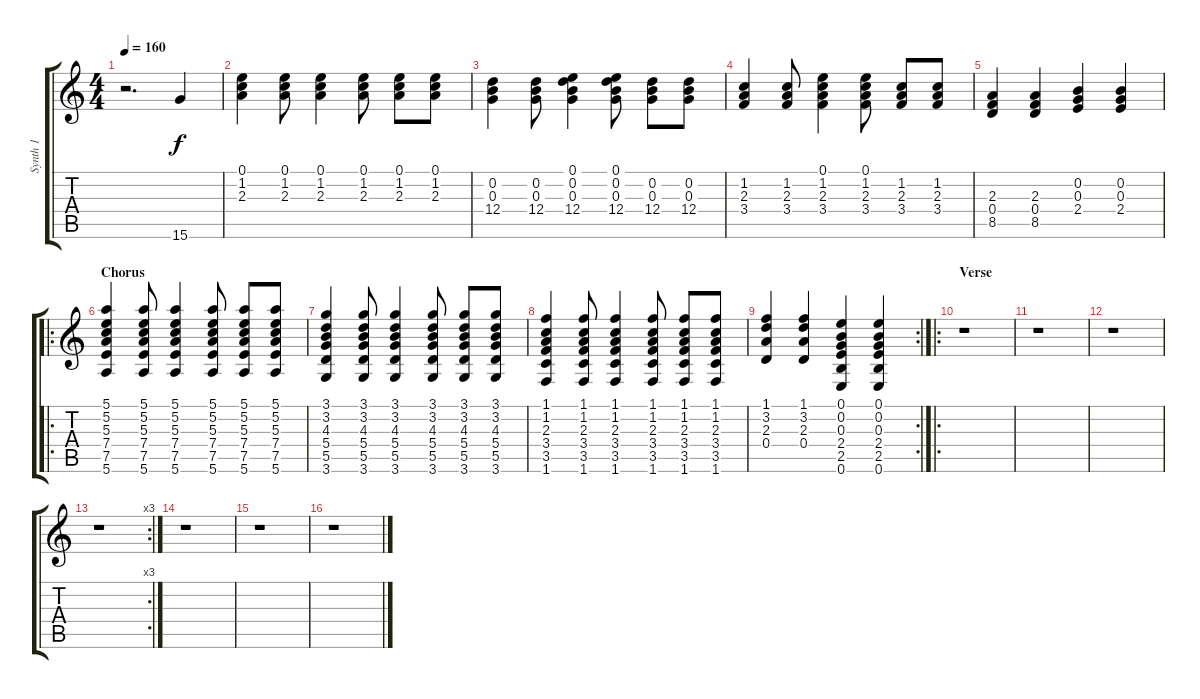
\track ("Synth 1" "Synth 1") {instrument acousticguitarsteel}
\staff {score tabs}
\tuning (E4 B3 G3 D3 A2 E2) {hide}
\ts (4 4)
\tempo 160
\clef g2
\ks c
r.2{d dy f instrument acousticguitarsteel} 15.6.4 |
(0.1 1.2 2.3).4 (0.1 1.2 2.3).8 (0.1 1.2 2.3).4 (0.1 1.2 2.3).8 (0.1 1.2 2.3).8 (0.1 1.2 2.3).8 |
(0.2 0.3 12.4).4 (0.2 0.3 12.4).8 (0.1 0.2 0.3 12.4).4 (0.1 0.2 0.3 12.4).8 (0.2 0.3 12.4).8 (0.2 0.3 12.4).8 |
(1.2 2.3 3.4).4 (1.2 2.3 3.4).8 (0.1 1.2 2.3 3.4).4 (0.1 1.2 2.3 3.4).8 (1.2 2.3 3.4).8 (1.2 2.3 3.4).8 |
(2.3 0.4 8.5).4 (2.3 0.4 8.5).4 (0.2 0.3 2.4).4 (0.2 0.3 2.4).4 |
\ro
\section ("" "Chorus")
(5.1 5.2 5.3 7.4 7.5 5.6).4 (5.1 5.2 5.3 7.4 7.5 5.6).8 (5.1 5.2 5.3 7.4 7.5 5.6).4 (5.1 5.2 5.3 7.4 7.5 5.6).8 (5.1 5.2 5.3 7.4 7.5 5.6).8 (5.1 5.2 5.3 7.4 7.5 5.6).8 |
(3.1 3.2 4.3 5.4 5.5 3.6).4 (3.1 3.2 4.3 5.4 5.5 3.6).8 (3.1 3.2 4.3 5.4 5.5 3.6).4 (3.1 3.2 4.3 5.4 5.5 3.6).8 (3.1 3.2 4.3 5.4 5.5 3.6).8 (3.1 3.2 4.3 5.4 5.5 3.6).8 |
(1.1 1.2 2.3 3.4 3.5 1.6).4 (1.1 1.2 2.3 3.4 3.5 1.6).8 (1.1 1.2 2.3 3.4 3.5 1.6).4 (1.1 1.2 2.3 3.4 3.5 1.6).8 (1.1 1.2 2.3 3.4 3.5 1.6).8 (1.1 1.2 2.3 3.4 3.5 1.6).8 |
\rc 2
(1.1 3.2 2.3 0.4).4 (1.1 3.2 2.3 0.4).4 (0.1 0.2 0.3 2.4 2.5 0.6).4 (0.1 0.2 0.3 2.4 2.5 0.6).4 |
\ro
\section ("" "Verse")
r.1 |
r.1 |
r.1 |
\rc 3
r.1 |
r.1 |
r.1 |
r.1
